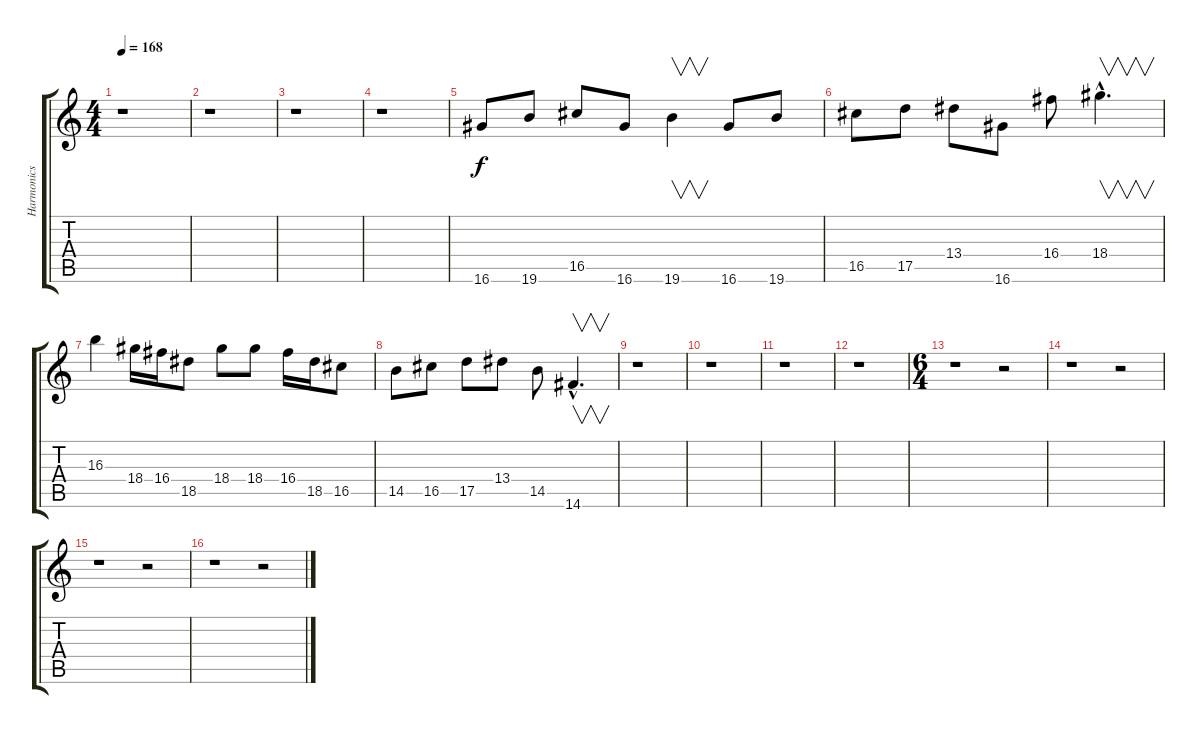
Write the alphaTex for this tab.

\track ("Harmonics for Guitar Solo" "Harmonics ") {instrument distortionguitar}
\staff {score tabs}
\tuning (E4 B3 G3 D3 A2 E2) {hide}
\ts (4 4)
\tempo 168
\clef g2
\ks c
r.1{dy f} |
r.1 |
r.1 |
r.1 |
16.6.8 19.6.8 16.5.8 16.6.8 19.6.4{v} 16.6.8 19.6.8 |
16.5.8 17.5.8 13.4.8 16.6.8 16.4.8 18.4{hac}.4{v d} |
16.3.4 18.4.16 16.4.16 18.5.8 18.4.8 18.4.8 16.4.16 18.5.16 16.5.8 |
14.5.8 16.5.8 17.5.8 13.4.8 14.5.8 14.6{hac}.4{v d} |
r.1 |
r.1 |
r.1 |
r.1 |
\ts (6 4)
r.1 r.2 |
r.1 r.2 |
r.1 r.2 |
r.1 r.2
